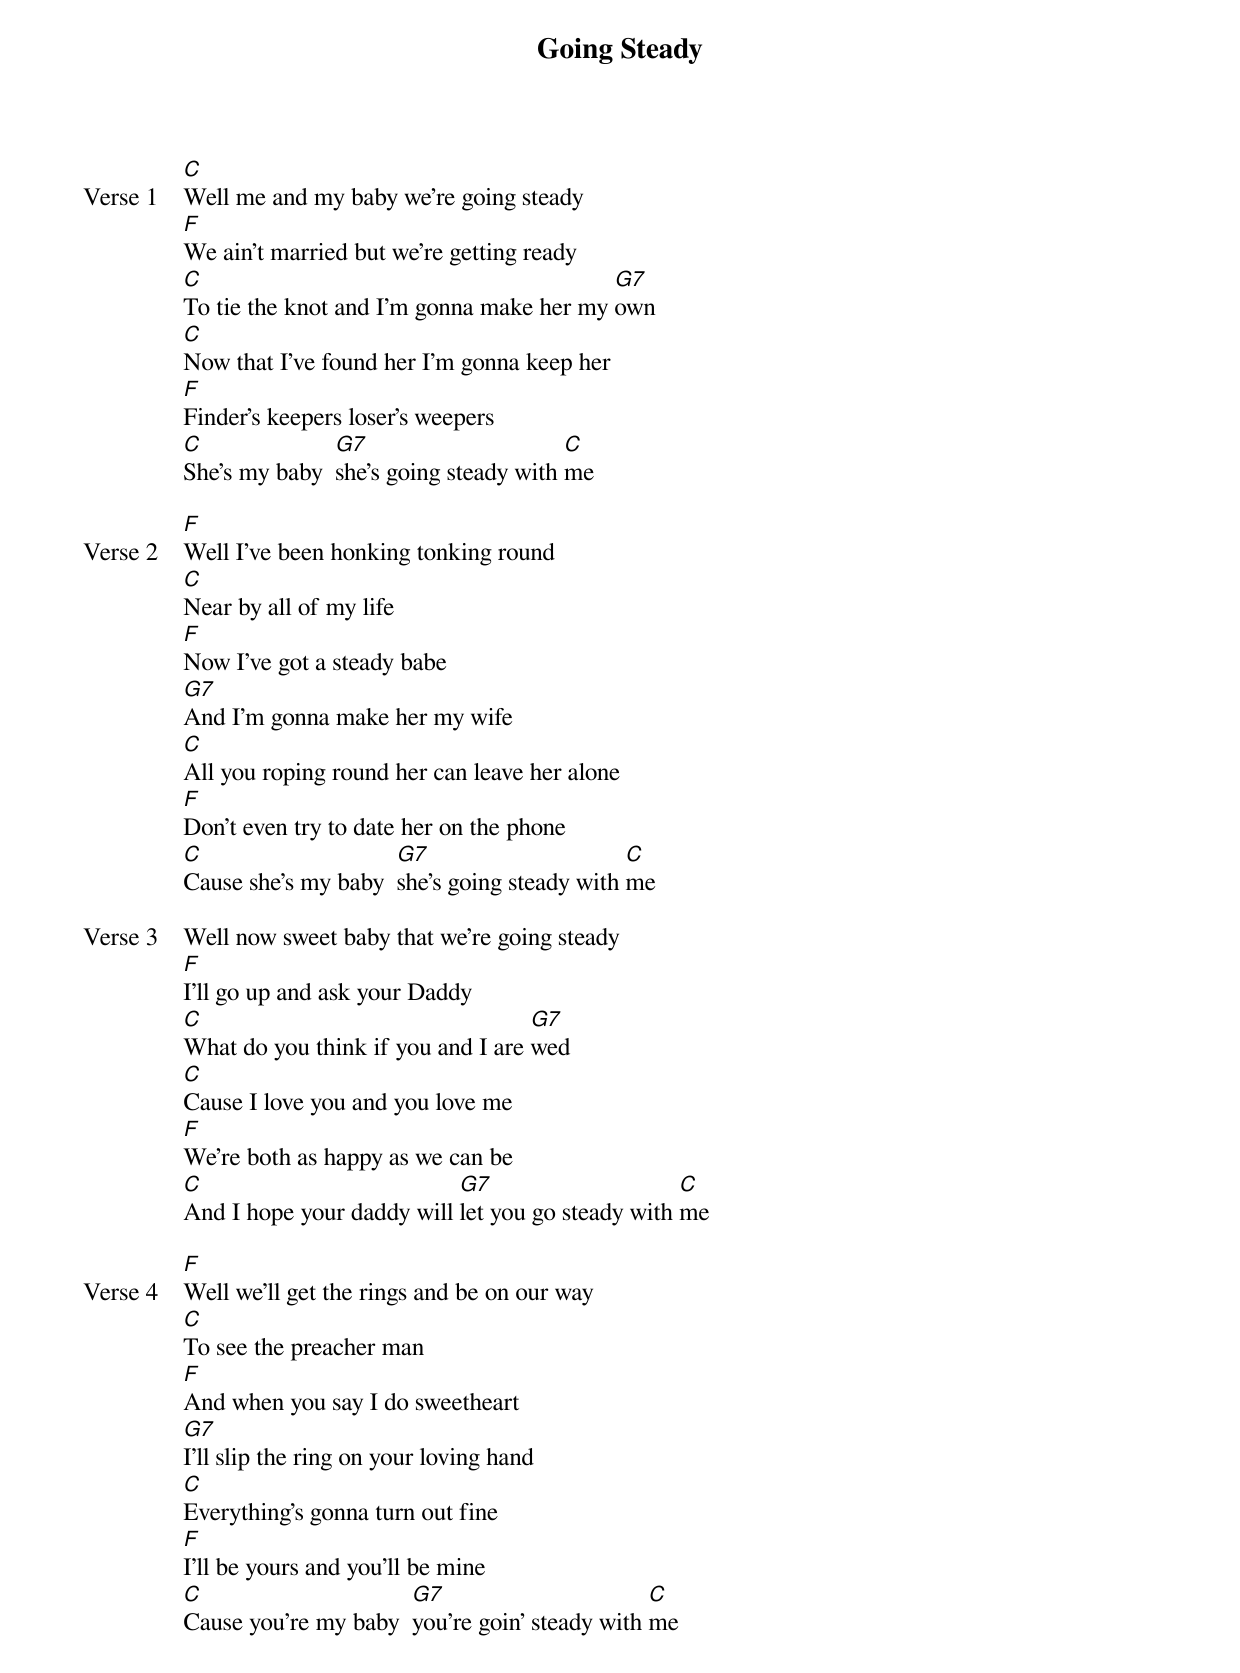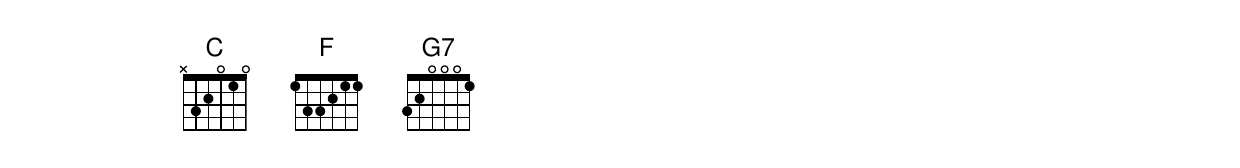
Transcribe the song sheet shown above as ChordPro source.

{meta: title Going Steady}
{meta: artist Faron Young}
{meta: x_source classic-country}
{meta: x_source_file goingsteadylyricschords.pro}
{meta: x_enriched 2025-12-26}

{start_of_verse: Verse 1}
[C]Well me and my baby we're going steady
[F]We ain't married but we're getting ready
[C]To tie the knot and I'm gonna make her my [G7]own
[C]Now that I've found her I'm gonna keep her
[F]Finder's keepers loser's weepers
[C]She's my baby  [G7]she's going steady with [C]me
{end_of_verse}

{start_of_verse: Verse 2}
[F]Well I've been honking tonking round
[C]Near by all of my life
[F]Now I've got a steady babe
[G7]And I'm gonna make her my wife
[C]All you roping round her can leave her alone
[F]Don't even try to date her on the phone
[C]Cause she's my baby  [G7]she's going steady with [C]me
{end_of_verse}

{start_of_verse: Verse 3}
Well now sweet baby that we're going steady
[F]I'll go up and ask your Daddy
[C]What do you think if you and I are [G7]wed
[C]Cause I love you and you love me
[F]We're both as happy as we can be
[C]And I hope your daddy will [G7]let you go steady with [C]me
{end_of_verse}

{start_of_verse: Verse 4}
[F]Well we'll get the rings and be on our way
[C]To see the preacher man
[F]And when you say I do sweetheart
[G7]I'll slip the ring on your loving hand
[C]Everything's gonna turn out fine
[F]I'll be yours and you'll be mine
[C]Cause you're my baby  [G7]you're goin' steady with [C]me
{end_of_verse}
